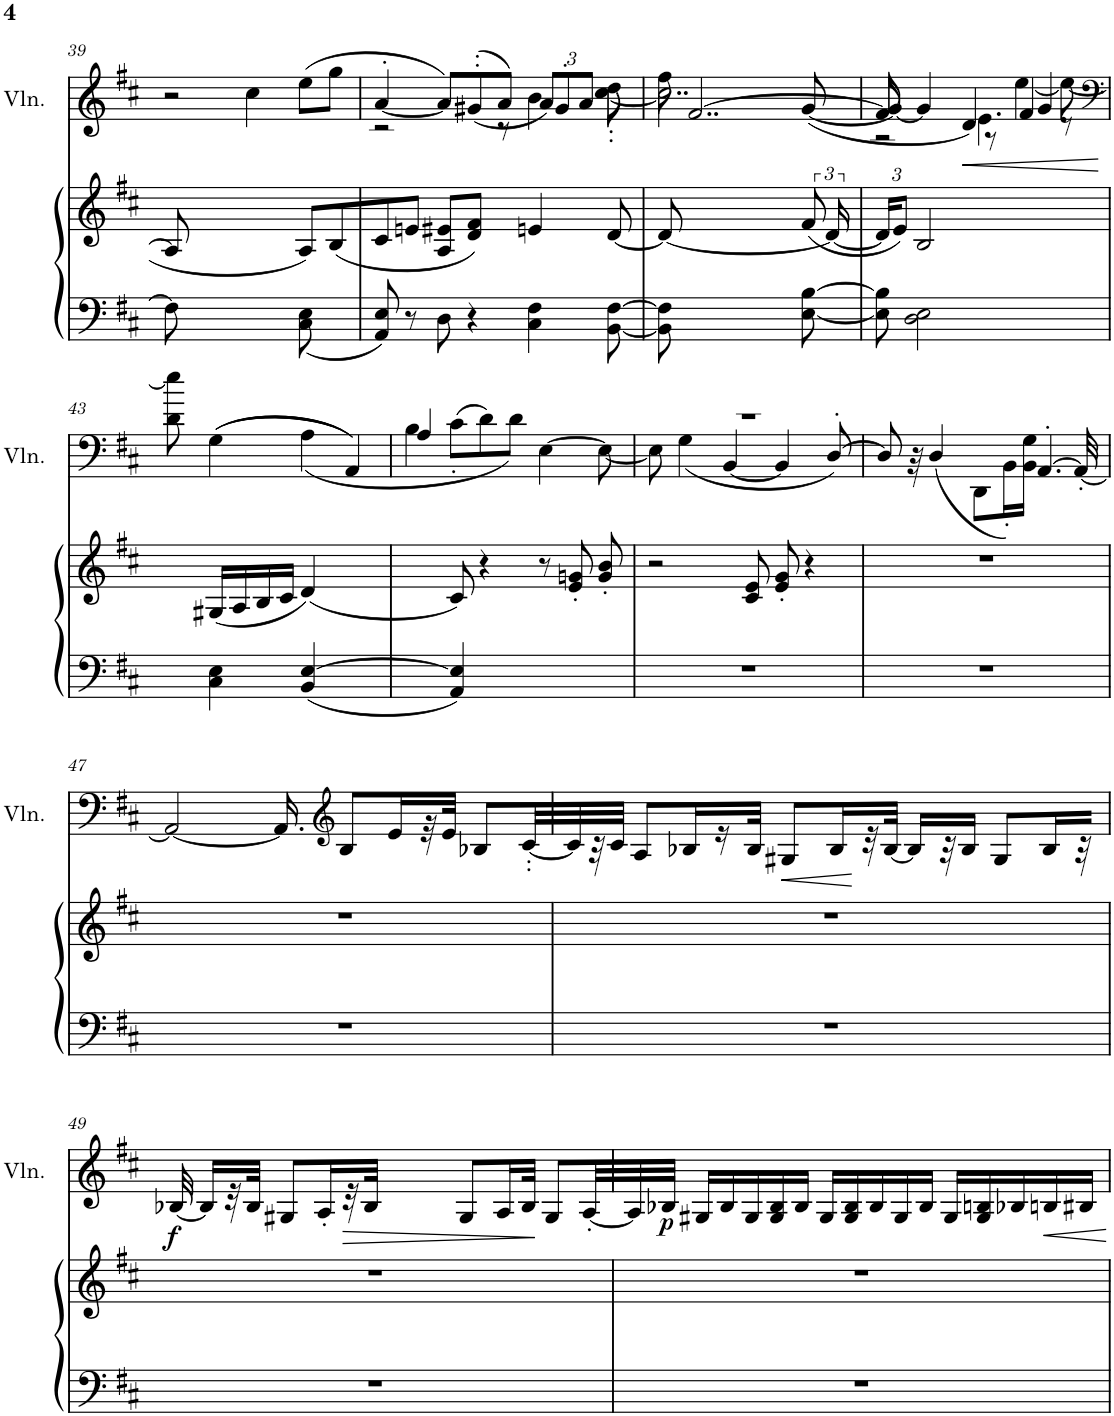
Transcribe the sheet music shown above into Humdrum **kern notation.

**kern	**kern	**kern	**dynam
*part2	*part2	*part1	*part1
*staff3	*staff2	*staff1	*staff1
*I"Piano	*	*I"Violin	*
*I'Pno	*	*I'Vln.	*
!!LO:PB:g=z
*clefF4	*clefG2	*clefG2	*
*k[f#c#]	*k[f#c#]	*k[f#c#]	*
*M4/4	*M4/4	*M4/4	*
*met(c)	*met(c)	*met(c)	*
=39	=39	=39	=39
8F#\]	8A/]	2r	.
2ryy	2ryy	.	.
.	.	4cc#\	.
8ryy	8ryy	.	.
8C#\ 8E\	8A/L	(>8ee\L	.
8ryy	(<8B/	8gg\J	.
=40	=40	=40	=40
*	*	*^	*
8AA/ 8E/	8c#/	[<4a'/	2r	.
8r	8en/J	.	.	.
8D\	8A/ 8e#X/L	8a/L])	.	.
4r	8d/ 8f#/J)	(>(<8g#X''/	.	.
.	8ryy	8a/J)	8r	.
*	*	*Xbrackettup	*	*
4C#\ 4F#\	4en/	12a/L)	4b\	.
.	.	12g#'/	.	.
.	.	12a/J	.	.
[8BB\ [8F#\	[<8d/	8dd''\	[8cc#\	.
=41	=41	=41	=41	=41
8BB\] 8F#\]	8d/_	8ff#\	2..cc#\]	.
2ryy	2ryy	[2..f#/	.	.
4ryy	4ryy	.	.	.
[8E\ [8B\	(<12f#/	.	(<[<8g/	.
.	24d/_	.	.	.
*	*	*v	*v	*
=42	=42	=42	=42
*	*Xbrackettup	*	*
*	*	*^	*
*	*	*	*^	*
8E\] 8B\]	24d/KL]	8f#/]	8g/_	2r	.
.	12e/J)	.	.	.	.
2D\ 2E\	2B/	4ryy	4g/]	.	.
!	!	!	!	!	!LO:HP:b
.	.	4.e\	4d/)	.	<
.	.	.	.	8r	.
4ryy	4ryy	.	4f#/	[<4ee\	.
.	.	4g/	.	.	.
8ryy	8ryy	.	8r	8ee\_	.
*	*	*v	*v	*v	*
.	.	.	[
!!LO:LB:g=z
=43	=43	=43	=43
*	*	*clefF4	*
*	*	*^	*
4ryy	4ryy	4d\	8ee\]	.
.	.	.	2..ryy	.
4C#\ 4E\	(<16G#X/LL	(>(>4G\	.	.
.	16A/	.	.	.
.	16B/	.	.	.
.	16c#/JJ	.	.	.
4BB/ [4E/	(<4d/)	(<4A\	.	.
4ryy	4ryy	4AA/))	.	.
=44	=44	=44	=44	=44
4ryy	4ryy	4A/	4B\	.
4AA/ 4E/]	8c#/)	2ryy	(>8c#'\L	.
.	4r	.	8d\)	.
2ryy	.	.	8d\J)	.
.	8r	.	[>4E\	.
.	8e/' 8gn/'	4ryy	.	.
.	8g/' 8b/'	.	8E\_	.
=45	=45	=45	=45	=45
1r	2r	1r	8E\]	.
.	.	.	(<4G\	.
.	.	.	[<4BB/	.
.	8c#/ 8e/	.	.	.
.	8e/' 8g/'	.	4BB/]	.
.	4r	.	.	.
.	.	.	[8D'/)	.
=46	=46	=46	=46	=46
1r	1r	2ryy	8D/]	.
.	.	.	32r	.
.	.	.	(<4D/	.
.	.	.	8DD\L	.
.	.	16ryy	.	.
.	.	.	16BB'\L)	.
.	.	32ryy	.	.
.	.	[4.AA'/	16BB\ 16G\JJ	.
.	.	.	4ryy	.
.	.	.	16.ryy	.
.	.	32AA'/_	.	.
*	*	*v	*v	*
!!LO:LB:g=z
=47	=47	=47	=47
1r	1r	2AA/_	.
.	.	16.AA/]	.
*	*	*clefG2	*
.	.	8B/L	.
.	.	16e/L	.
.	.	32r	.
.	.	32e/JJJ	.
.	.	8B-X/L	.
.	.	[32c#''/LL	.
=48	=48	=48	=48
1r	1r	32c#/]	.
.	.	32r	.
.	.	32c#/JJJ	.
.	.	8A/L	.
.	.	16B-X/L	.
.	.	16r	.
.	.	32B-/JJk	.
!	!	!	!LO:HP:b
.	.	8G#X/L	<
.	.	16B-/L	.
.	.	32r	[
.	.	[<32B-/JJJ	.
.	.	16B-/LL]	.
.	.	32r	.
.	.	16B-/JJ	.
.	.	8G#/L	.
.	.	16B-/L	.
.	.	32r	.
!!LO:LB:g=z
=49	=49	=49	=49
!	!	!	!LO:DY:b
1r	1r	[<32B-X/	f
.	.	16B-/LL]	.
.	.	32r	.
.	.	32B-/JJJ	.
.	.	8G#X/L	.
.	.	16A'/L	.
!	!	!	!LO:HP:b
.	.	32r	>
.	.	32B-/JJJ	.
.	.	8ryy	.
.	.	16ryy	.
.	.	32ryy	.
.	.	8G#/L	.
.	.	16A/L	.
.	.	32B-/JJk	.
.	.	8G#/L	]
.	.	[32A'/LL	.
=50	=50	=50	=50
1r	1r	32A/]	.
!	!	!	!LO:DY:b
.	.	32B-X/JJJ	p
.	.	16G#X/LL	.
.	.	16B-/	.
.	.	16G#/	.
.	.	16G#/ 16B-/	.
.	.	16B-/JJ	.
.	.	16G#/LL	.
.	.	16G#/ 16B-/	.
.	.	16B-/	.
.	.	16G#/	.
.	.	16B-/JJ	.
.	.	16G#/LL	.
.	.	16G#/ 16Bn/	.
.	.	16B-X/	.
.	.	16Bn/	.
.	.	16B#X/JJ	.
=	=	=	=
*-	*-	*-	*-
